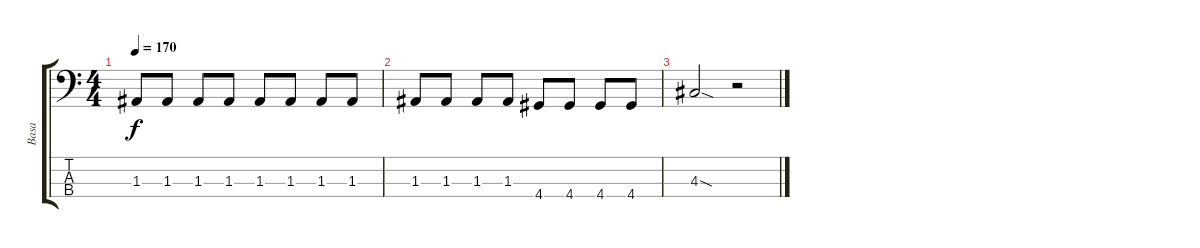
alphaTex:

\track ("Basa" "Basa") {instrument slapbass2}
\staff {score tabs}
\tuning (G2 D2 A1 E1) {hide}
\ts (4 4)
\tempo 170
\clef f4
\ks c
1.3.8{dy f} 1.3.8 1.3.8 1.3.8 1.3.8 1.3.8 1.3.8 1.3.8 |
1.3.8 1.3.8 1.3.8 1.3.8 4.4.8 4.4.8 4.4.8 4.4.8 |
4.3{sod}.2 r.2
